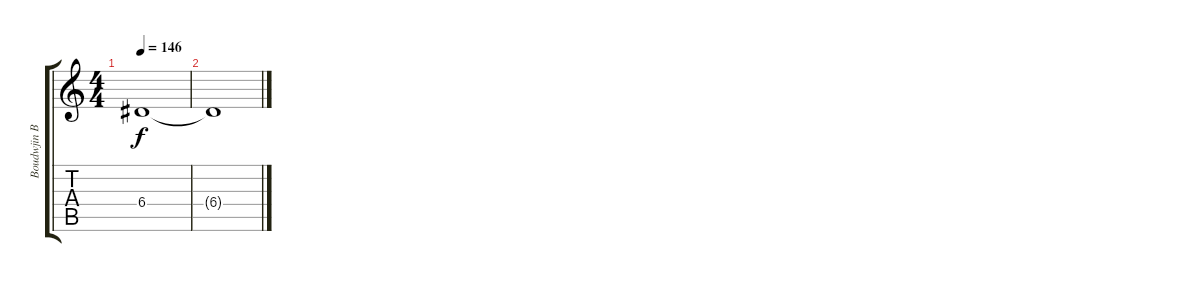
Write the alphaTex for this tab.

\track ("Boudwjin Bonebakker" "Boudwjin B") {instrument distortionguitar}
\staff {score tabs}
\tuning (B3 Gb3 D3 A2 E2 B1) {hide}
\ts (4 4)
\tempo 146
\clef g2
\ks c
6.4.1{dy f} |
6.4{t}.1
